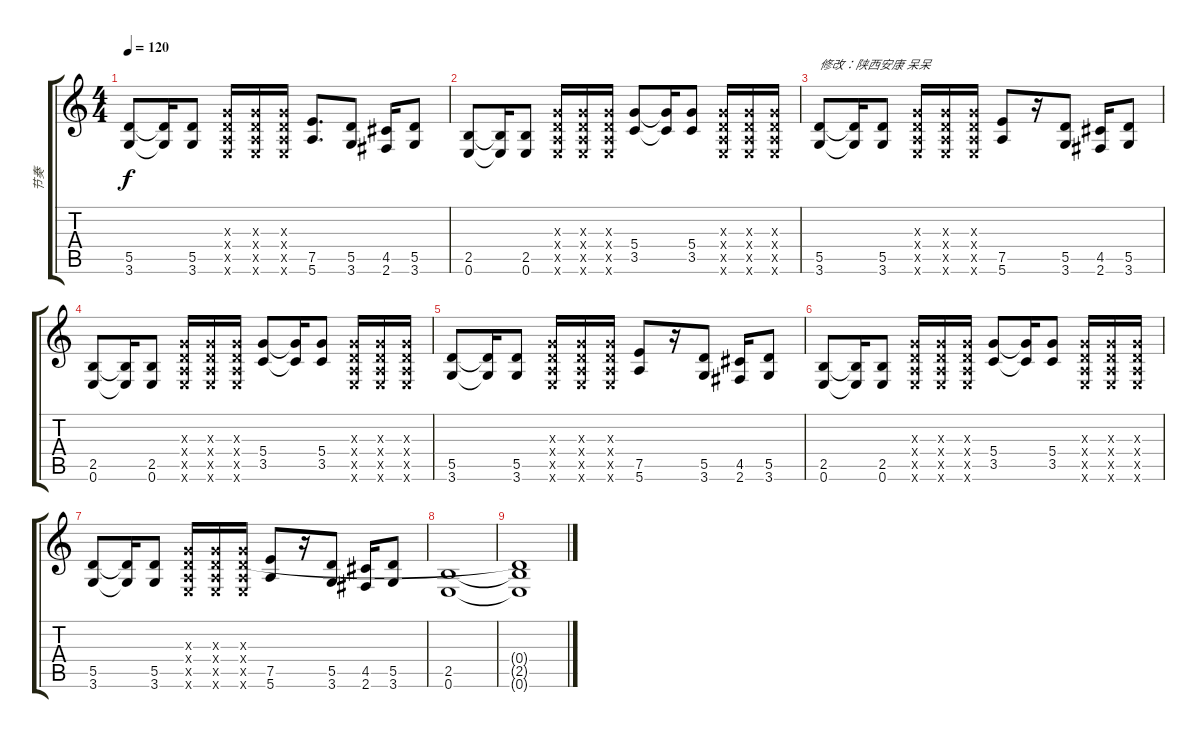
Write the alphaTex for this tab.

\track ("节奏" "节奏") {instrument electricguitarmuted}
\staff {score tabs}
\tuning (E4 B3 G3 D3 A2 E2) {hide}
\ts (4 4)
\tempo 120
\clef g2
\ks c
(5.5 3.6).8{dy f} (5.5{t} 3.6{t}).16 (5.5 3.6).8 (0.3{x} 0.4{x} 0.5{x} 0.6{x}).16 (0.3{x} 0.4{x} 0.5{x} 0.6{x}).16 (0.3{x} 0.4{x} 0.5{x} 0.6{x}).16 (7.5 5.6).8{d} (5.5 3.6).8 (4.5 2.6).16 (5.5 3.6).8 |
(2.5 0.6).8 (2.5{t} 0.6{t}).16 (2.5 0.6).8 (0.3{x} 0.4{x} 0.5{x} 0.6{x}).16 (0.3{x} 0.4{x} 0.5{x} 0.6{x}).16 (0.3{x} 0.4{x} 0.5{x} 0.6{x}).16 (5.4 3.5).8 (5.4{t} 3.5{t}).16 (5.4 3.5).8 (0.3{x} 0.4{x} 0.5{x} 0.6{x}).16 (0.3{x} 0.4{x} 0.5{x} 0.6{x}).16 (0.3{x} 0.4{x} 0.5{x} 0.6{x}).16 |
(5.5 3.6).8{txt "修改：陕西安康 呆呆"} (5.5{t} 3.6{t}).16 (5.5 3.6).8 (0.3{x} 0.4{x} 0.5{x} 0.6{x}).16 (0.3{x} 0.4{x} 0.5{x} 0.6{x}).16 (0.3{x} 0.4{x} 0.5{x} 0.6{x}).16 (7.5 5.6).8 r.16 (5.5 3.6).8 (4.5 2.6).16 (5.5 3.6).8 |
(2.5 0.6).8 (2.5{t} 0.6{t}).16 (2.5 0.6).8 (0.3{x} 0.4{x} 0.5{x} 0.6{x}).16 (0.3{x} 0.4{x} 0.5{x} 0.6{x}).16 (0.3{x} 0.4{x} 0.5{x} 0.6{x}).16 (5.4 3.5).8 (5.4{t} 3.5{t}).16 (5.4 3.5).8 (0.3{x} 0.4{x} 0.5{x} 0.6{x}).16 (0.3{x} 0.4{x} 0.5{x} 0.6{x}).16 (0.3{x} 0.4{x} 0.5{x} 0.6{x}).16 |
(5.5 3.6).8 (5.5{t} 3.6{t}).16 (5.5 3.6).8 (0.3{x} 0.4{x} 0.5{x} 0.6{x}).16 (0.3{x} 0.4{x} 0.5{x} 0.6{x}).16 (0.3{x} 0.4{x} 0.5{x} 0.6{x}).16 (7.5 5.6).8 r.16 (5.5 3.6).8 (4.5 2.6).16 (5.5 3.6).8 |
(2.5 0.6).8 (2.5{t} 0.6{t}).16 (2.5 0.6).8 (0.3{x} 0.4{x} 0.5{x} 0.6{x}).16 (0.3{x} 0.4{x} 0.5{x} 0.6{x}).16 (0.3{x} 0.4{x} 0.5{x} 0.6{x}).16 (5.4 3.5).8 (5.4{t} 3.5{t}).16 (5.4 3.5).8 (0.3{x} 0.4{x} 0.5{x} 0.6{x}).16 (0.3{x} 0.4{x} 0.5{x} 0.6{x}).16 (0.3{x} 0.4{x} 0.5{x} 0.6{x}).16 |
(5.5 3.6).8 (5.5{t} 3.6{t}).16 (5.5 3.6).8 (0.3{x} 0.4{x} 0.5{x} 0.6{x}).16 (0.3{x} 0.4{x} 0.5{x} 0.6{x}).16 (0.3{x} 0.4{x} 0.5{x} 0.6{x}).16 (7.5 5.6).8 r.16 (5.5 3.6).8 (4.5 2.6).16 (5.5 3.6).8 |
(2.5 0.6).1 |
(0.4{t} 2.5{t} 0.6{t}).1
